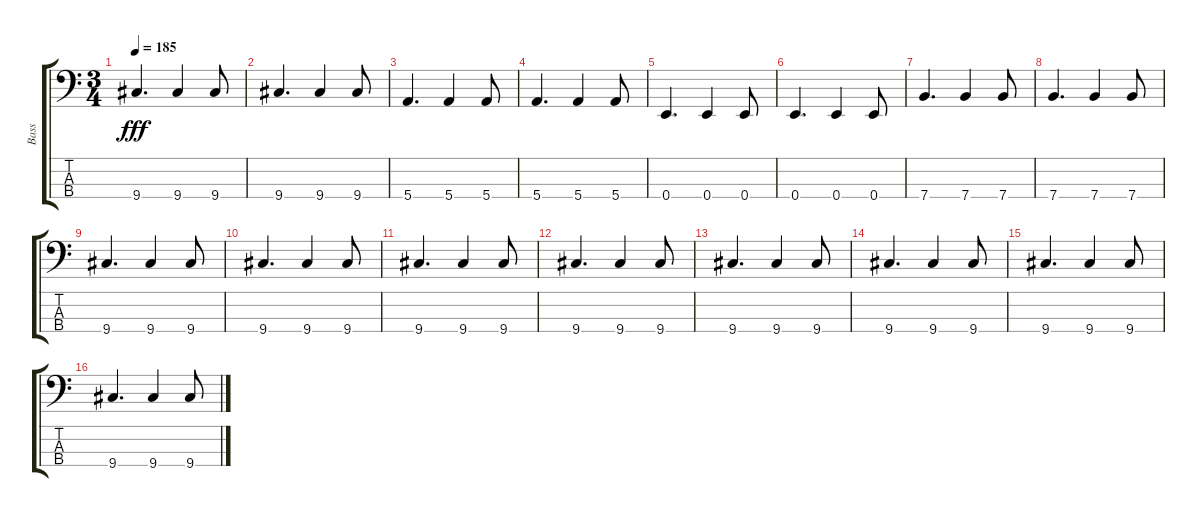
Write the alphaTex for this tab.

\track ("Bass" "Bass") {instrument electricbassfinger}
\staff {score tabs}
\tuning (G2 D2 A1 E1) {hide}
\ts (3 4)
\tempo 185
\clef f4
\ks c
9.4.4{d dy fff} 9.4.4 9.4.8 |
9.4.4{d} 9.4.4 9.4.8 |
5.4.4{d} 5.4.4 5.4.8 |
5.4.4{d} 5.4.4 5.4.8 |
0.4.4{d} 0.4.4 0.4.8 |
0.4.4{d} 0.4.4 0.4.8 |
7.4.4{d} 7.4.4 7.4.8 |
7.4.4{d} 7.4.4 7.4.8 |
9.4.4{d} 9.4.4 9.4.8 |
9.4.4{d} 9.4.4 9.4.8 |
9.4.4{d} 9.4.4 9.4.8 |
9.4.4{d} 9.4.4 9.4.8 |
9.4.4{d} 9.4.4 9.4.8 |
9.4.4{d} 9.4.4 9.4.8 |
9.4.4{d} 9.4.4 9.4.8 |
9.4.4{d} 9.4.4 9.4.8
